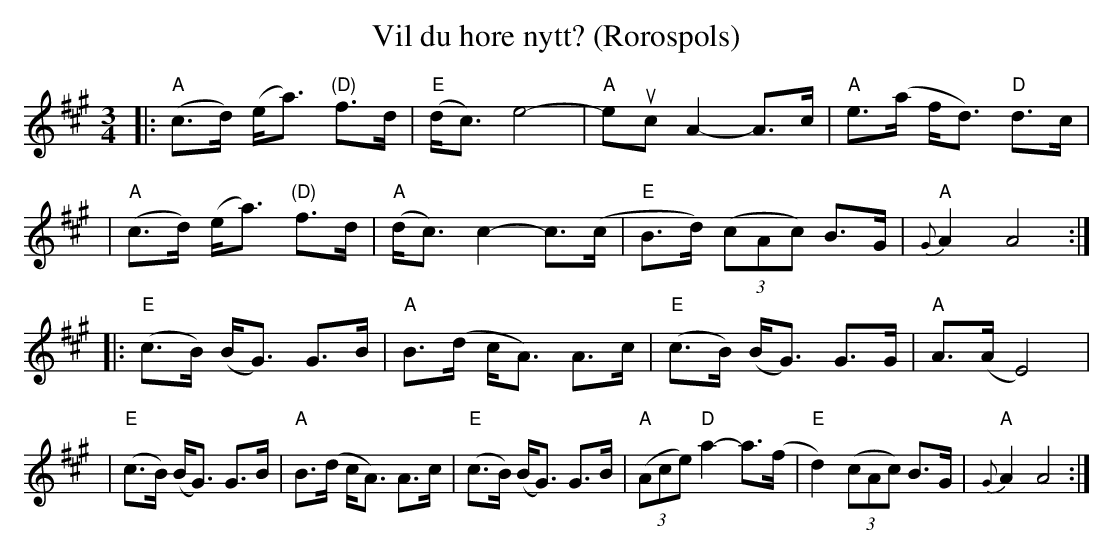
X:1
T:Vil du h\ore nytt? (R\orospols)
M:3/4
L:1/8
K:A
|: "A"(c>d) (e<a) "(D)"f>d \
| "E"(d<c) e4- \
| "A"euc A2- A>c \
| "A"e>(a f<d) "D"d>c |
| "A"(c>d) (e<a) "(D)"f>d \
| "A"(d<c) c2- c>(c \
| "E"B>d) ((3cAc) B>G \
| "A"{G}A2 A4 :|
|: "E"(c>B) (B<G) G>B \
| "A"B>(d c<A) A>c \
| "E"(c>B) (B<G) G>G \
| "A"A>(A E4) |
| "E"(c>B) (B<G) G>B \
| "A"B>(d c<A) A>c \
| "E"(c>B) (B<G) G>B \
| "A"((3Ace) "D"a2- a>(f \
| "E"d2) ((3cAc) B>G \
| "A"{G}A2 A4 :|
